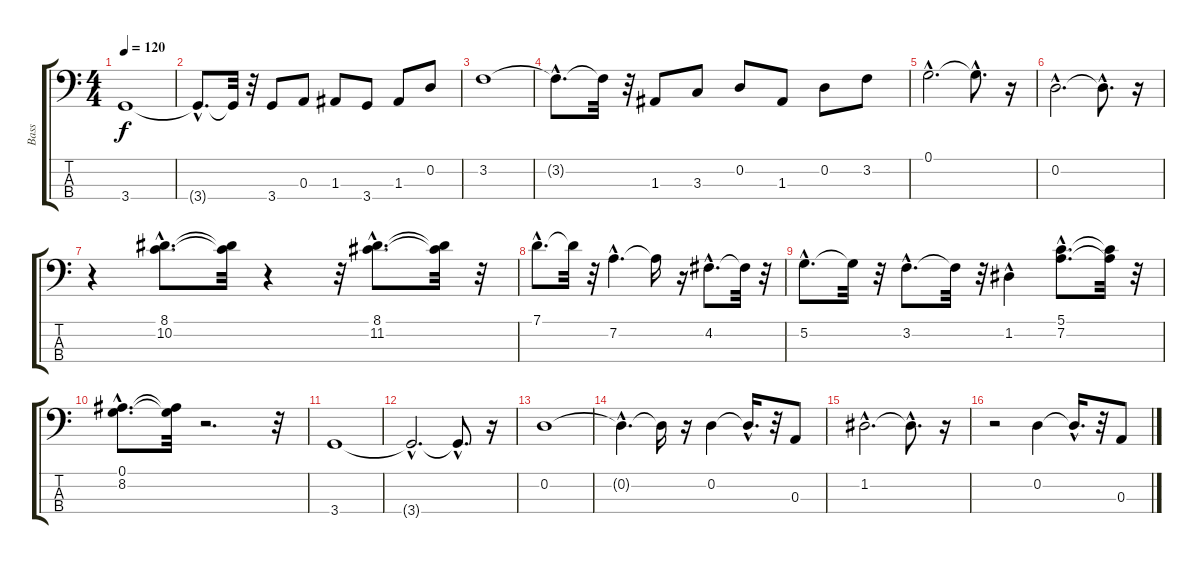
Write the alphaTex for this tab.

\track ("Bass" "Bass") {instrument electricbassfinger}
\staff {score tabs}
\tuning (G2 D2 A1 E1) {hide}
\ts (4 4)
\tempo 120
\clef f4
\ks c
3.4.1{dy f instrument electricbassfinger} |
3.4{hac t}.8{d} 3.4{t}.32 r.32 3.4.8 0.3.8 1.3.8 3.4.8 1.3.8 0.2.8 |
3.2.1 |
3.2{hac t}.8{d} 3.2{t}.32 r.32 1.3.8 3.3.8 0.2.8 1.3.8 0.2.8 3.2.8 |
0.1{hac}.2{d} 0.1{hac t}.8{d} r.16 |
0.2{hac}.2{d} 0.2{hac t}.8{d} r.16 |
r.4 (8.1{hac} 10.2{hac}).8{d} (8.1{t} 10.2{t}).32 r.4 r.32 (8.1{hac} 11.2{hac}).8{d} (8.1{t} 11.2{t}).32 r.32 |
7.1{hac}.8{d} 7.1{t}.32 r.32 7.2{hac}.4{d} 7.2{t}.16 r.16 4.2{hac}.8{d} 4.2{t}.32 r.32 |
5.2{hac}.8{d} 5.2{t}.32 r.32 3.2{hac}.8{d} 3.2{t}.32 r.32 1.2{hac}.4 (5.1{hac} 7.2{hac}).8{d} (5.1{t} 7.2{t}).32 r.32 |
(0.1{hac} 8.2{hac}).8{d} (0.1{t} 8.2{t}).32 r.2{d} r.32 |
3.4.1 |
3.4{hac t}.2{d} 3.4{hac t}.8{d} r.16 |
0.2.1 |
0.2{hac t}.4{d} 0.2{t}.16 r.16 0.2.4 0.2{hac t}.16{d} r.32 0.3.8 |
1.2{hac}.2{d} 1.2{hac t}.8{d} r.16 |
r.2 0.2.4 0.2{hac t}.16{d} r.32 0.3.8
